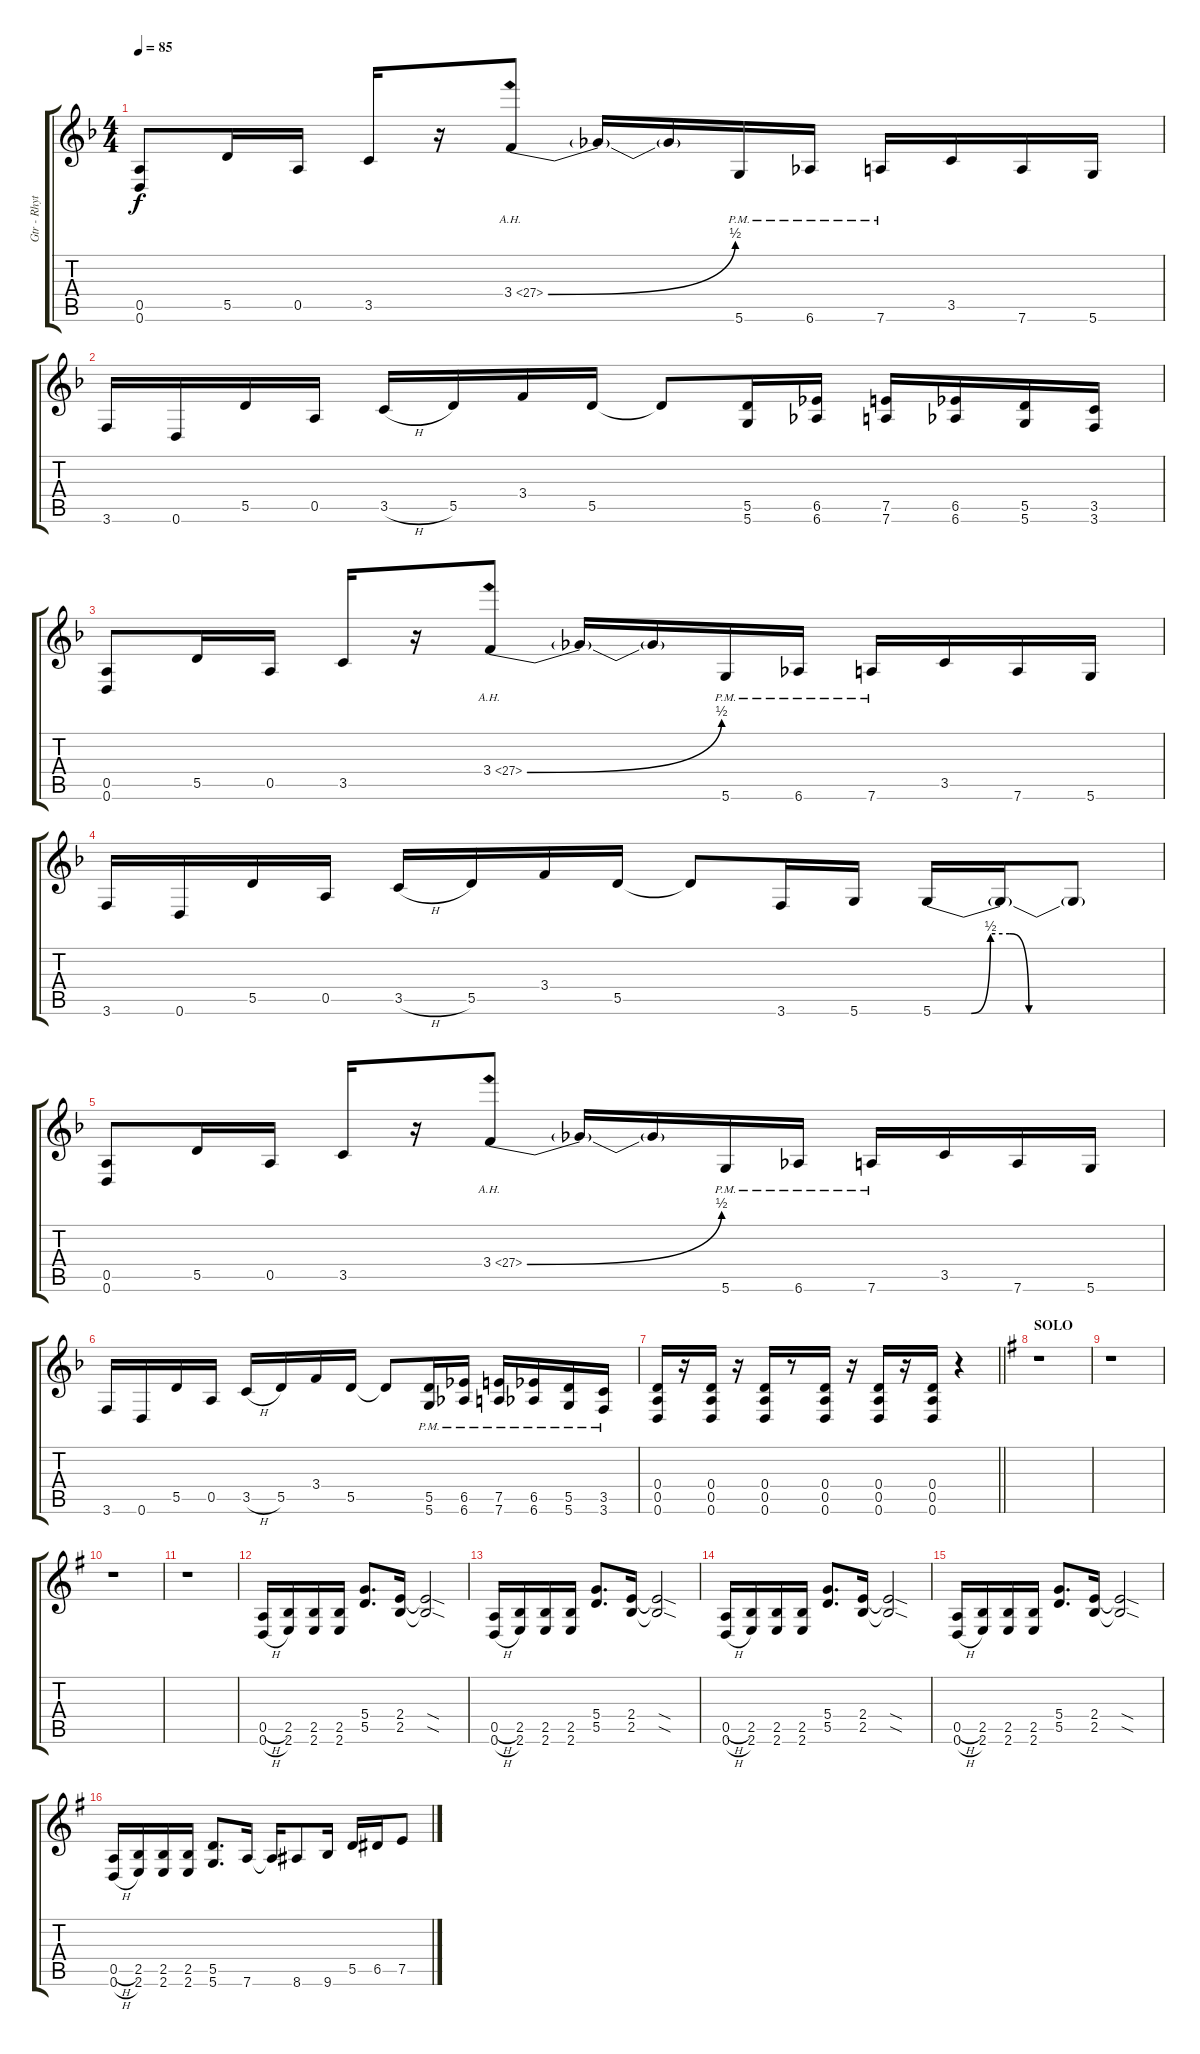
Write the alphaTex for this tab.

\track ("Gtr - Rhythm 2" "Gtr - Rhyt") {instrument overdrivenguitar}
\staff {score tabs}
\tuning (E4 B3 G3 D3 A2 D2) {hide}
\ts (4 4)
\tempo 85
\clef g2
\ks dminor
(0.5 0.6).8{dy f} 5.5.16 0.5.16 3.5.16 r.16 3.4{be (bend 0 0 60 2) ah 24}.8 3.4{t}.16 3.4{t}.16 5.6{pm}.16 6.6{pm}.16 7.6{pm}.16 3.5.16 7.6.16 5.6.16 |
3.6.16 0.6.16 5.5.16 0.5.16 3.5{h}.16 5.5.16 3.4.16 5.5.16 5.5{t}.8 (5.5 5.6).16 (6.5 6.6).16 (7.5 7.6).16 (6.5 6.6).16 (5.5 5.6).16 (3.5 3.6).16 |
(0.5 0.6).8 5.5.16 0.5.16 3.5.16 r.16 3.4{be (bend 0 0 60 2) ah 24}.8 3.4{t}.16 3.4{t}.16 5.6{pm}.16 6.6{pm}.16 7.6{pm}.16 3.5.16 7.6.16 5.6.16 |
3.6.16 0.6.16 5.5.16 0.5.16 3.5{h}.16 5.5.16 3.4.16 5.5.16 5.5{t}.8 3.6.16 5.6.16 5.6{be (custom 0 0 5 0 10 0 15 2 20 2 25 0 60 0)}.16 5.6{t}.16 5.6{t}.8 |
(0.5 0.6).8 5.5.16 0.5.16 3.5.16 r.16 3.4{be (bend 0 0 60 2) ah 24}.8 3.4{t}.16 3.4{t}.16 5.6{pm}.16 6.6{pm}.16 7.6{pm}.16 3.5.16 7.6.16 5.6.16 |
3.6.16 0.6.16 5.5.16 0.5.16 3.5{h}.16 5.5.16 3.4.16 5.5.16 5.5{t}.8 (5.5{pm} 5.6{pm}).16 (6.5{pm} 6.6{pm}).16 (7.5{pm} 7.6{pm}).16 (6.5{pm} 6.6{pm}).16 (5.5{pm} 5.6{pm}).16 (3.5{pm} 3.6{pm}).16 |
\barLineRight lightlight
(0.4 0.5 0.6).16 r.16 (0.4 0.5 0.6).16 r.16 (0.4 0.5 0.6).16 r.8 (0.4 0.5 0.6).16 r.16 (0.4 0.5 0.6).16 r.16 (0.4 0.5 0.6).16 r.4 |
\section ("" "SOLO")
\ks eminor
r.1 |
r.1 |
r.1 |
r.1 |
(0.5{h} 0.6{h}).16 (2.5 2.6).16 (2.5 2.6).16 (2.5 2.6).16 (5.4 5.5).8{d} (2.4 2.5).16 (2.4{sod t} 2.5{sod t}).2 |
(0.5{h} 0.6{h}).16 (2.5 2.6).16 (2.5 2.6).16 (2.5 2.6).16 (5.4 5.5).8{d} (2.4 2.5).16 (2.4{sod t} 2.5{sod t}).2 |
(0.5{h} 0.6{h}).16 (2.5 2.6).16 (2.5 2.6).16 (2.5 2.6).16 (5.4 5.5).8{d} (2.4 2.5).16 (2.4{sod t} 2.5{sod t}).2 |
(0.5{h} 0.6{h}).16 (2.5 2.6).16 (2.5 2.6).16 (2.5 2.6).16 (5.4 5.5).8{d} (2.4 2.5).16 (2.4{sod t} 2.5{sod t}).2 |
(0.5{h} 0.6{h}).16 (2.5 2.6).16 (2.5 2.6).16 (2.5 2.6).16 (5.5 5.6).8{d} 7.6.16 7.6{t}.16 8.6.8 9.6.16 5.5.16 6.5.16 7.5.8
